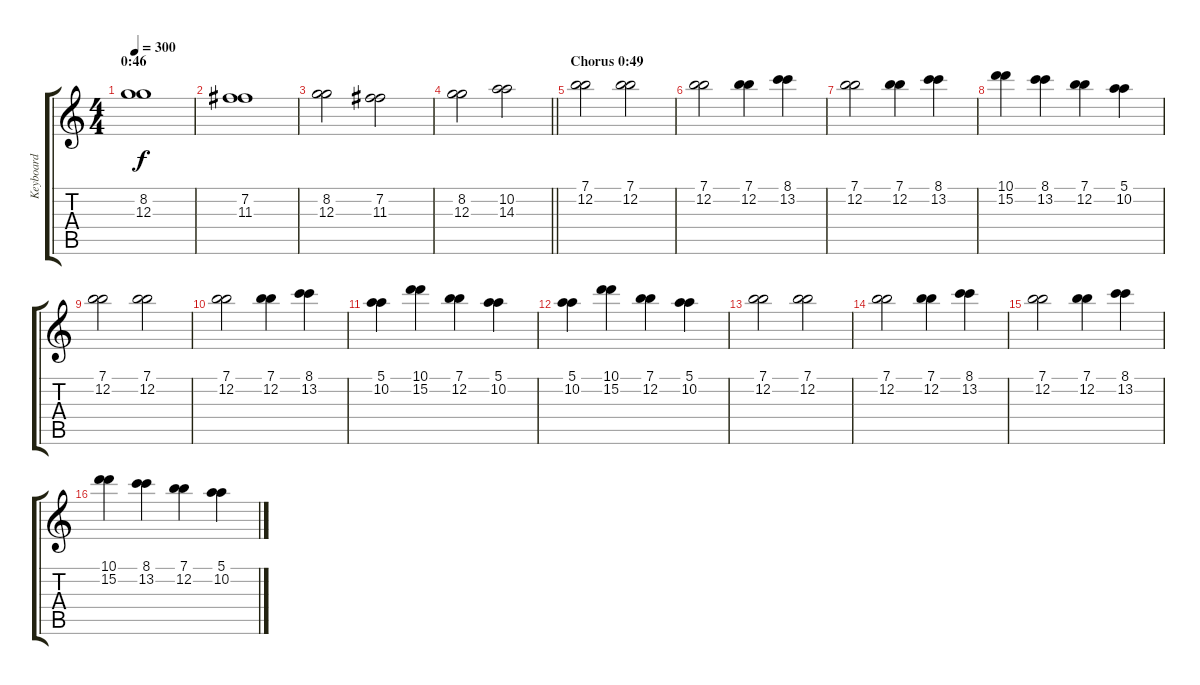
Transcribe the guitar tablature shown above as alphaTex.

\track ("Keyboard" "Keyboard") {instrument electricguitarjazz}
\staff {score tabs}
\tuning (E4 B3 G3 D3 A2 E2) {hide}
\ts (4 4)
\section ("" "0:46")
\tempo 300
\clef g2
\ks c
(8.2 12.3).1{dy f} |
(7.2 11.3).1 |
(8.2 12.3).2 (7.2 11.3).2 |
\barLineRight lightlight
(8.2 12.3).2 (10.2 14.3).2 |
\section ("" "Chorus 0:49")
(7.1 12.2).2 (7.1 12.2).2 |
(7.1 12.2).2 (7.1 12.2).4 (8.1 13.2).4 |
(7.1 12.2).2 (7.1 12.2).4 (8.1 13.2).4 |
(10.1 15.2).4 (8.1 13.2).4 (7.1 12.2).4 (5.1 10.2).4 |
(7.1 12.2).2 (7.1 12.2).2 |
(7.1 12.2).2 (7.1 12.2).4 (8.1 13.2).4 |
(5.1 10.2).4 (10.1 15.2).4 (7.1 12.2).4 (5.1 10.2).4 |
(5.1 10.2).4 (10.1 15.2).4 (7.1 12.2).4 (5.1 10.2).4 |
(7.1 12.2).2 (7.1 12.2).2 |
(7.1 12.2).2 (7.1 12.2).4 (8.1 13.2).4 |
(7.1 12.2).2 (7.1 12.2).4 (8.1 13.2).4 |
(10.1 15.2).4 (8.1 13.2).4 (7.1 12.2).4 (5.1 10.2).4
